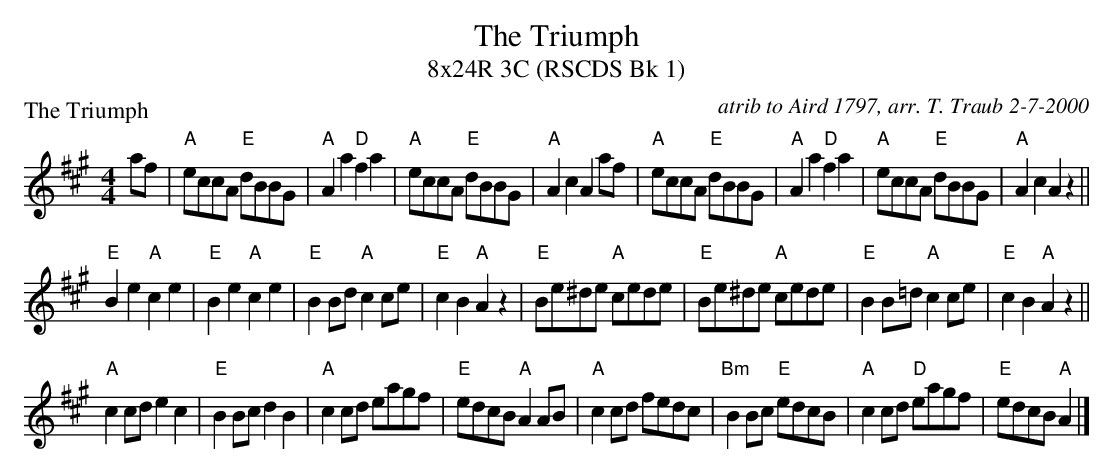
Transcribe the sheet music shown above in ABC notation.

X:1
T: The Triumph
T: 8x24R 3C (RSCDS Bk 1)
P: The Triumph
C: atrib to Aird 1797, arr. T. Traub 2-7-2000
M: 4/4
K: A
L: 1/8
af|"A"eccA "E"dBBG|"A"A2 a2 "D"f2 a2|"A"eccA "E"dBBG|"A"A2 c2 A2 af|"A"eccA "E"dBBG|"A"A2 a2 "D"f2 a2|"A"eccA "E"dBBG|"A"A2 c2 A2 z2 ||
"E"B2 e2 "A"c2 e2| "E"B2 e2 "A"c2 e2|"E"B2 Bd "A"c2 ce |"E"c2 B2 "A"A2 z2|"E"Be^de "A"cede|"E"Be^de "A"cede|"E"B2 B=d "A"c2 ce|"E"c2 B2 "A"A2 z2 ||
"A"c2 cd e2 c2|"E"B2 Bc d2 B2|"A"c2 cd eagf|"E"edcB "A"A2 AB|"A"c2 cd fedc|"Bm"B2 Bc "E"edcB|"A"c2 cd "D"eagf|"E"edcB "A"A2 |]
